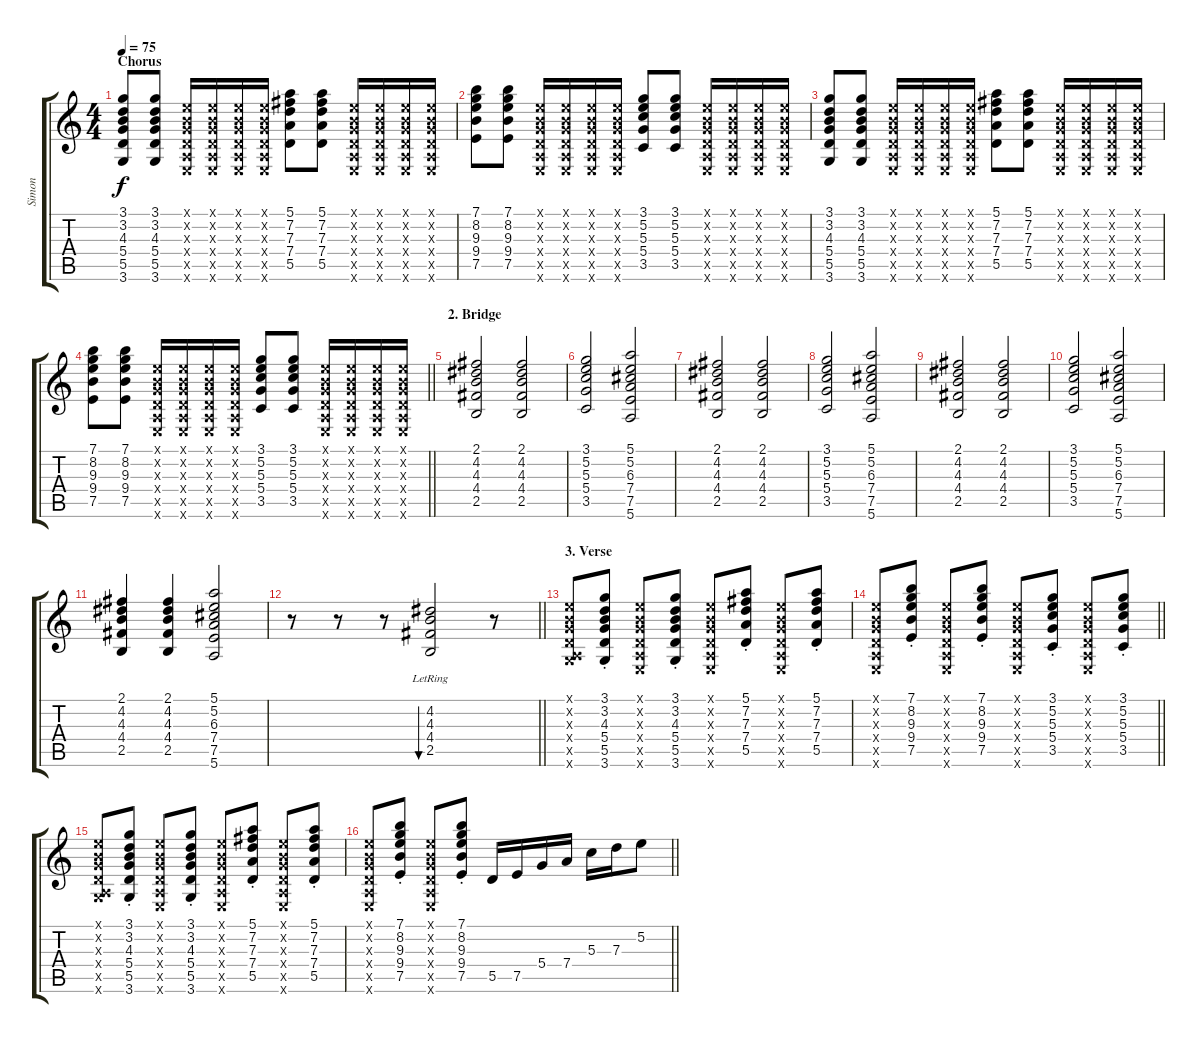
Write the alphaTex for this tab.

\track ("Simon" "Simon") {instrument acousticguitarsteel}
\staff {score tabs}
\tuning (E4 B3 G3 D3 A2 E2) {hide}
\ts (4 4)
\section ("" "Chorus")
\tempo 75
\clef g2
\ks c
(3.1 3.2 4.3 5.4 5.5 3.6).8{dy f} (3.1 3.2 4.3 5.4 5.5 3.6).8 (0.1{x} 0.2{x} 0.3{x} 0.4{x} 0.5{x} 0.6{x}).16 (0.1{x} 0.2{x} 0.3{x} 0.4{x} 0.5{x} 0.6{x}).16 (0.1{x} 0.2{x} 0.3{x} 0.4{x} 0.5{x} 0.6{x}).16 (0.1{x} 0.2{x} 0.3{x} 0.4{x} 0.5{x} 0.6{x}).16 (5.1 7.2 7.3 7.4 5.5).8 (5.1 7.2 7.3 7.4 5.5).8 (0.1{x} 0.2{x} 0.3{x} 0.4{x} 0.5{x} 0.6{x}).16 (0.1{x} 0.2{x} 0.3{x} 0.4{x} 0.5{x} 0.6{x}).16 (0.1{x} 0.2{x} 0.3{x} 0.4{x} 0.5{x} 0.6{x}).16 (0.1{x} 0.2{x} 0.3{x} 0.4{x} 0.5{x} 0.6{x}).16 |
(7.1 8.2 9.3 9.4 7.5).8 (7.1 8.2 9.3 9.4 7.5).8 (0.1{x} 0.2{x} 0.3{x} 0.4{x} 0.5{x} 0.6{x}).16 (0.1{x} 0.2{x} 0.3{x} 0.4{x} 0.5{x} 0.6{x}).16 (0.1{x} 0.2{x} 0.3{x} 0.4{x} 0.5{x} 0.6{x}).16 (0.1{x} 0.2{x} 0.3{x} 0.4{x} 0.5{x} 0.6{x}).16 (3.1 5.2 5.3 5.4 3.5).8 (3.1 5.2 5.3 5.4 3.5).8 (0.1{x} 0.2{x} 0.3{x} 0.4{x} 0.5{x} 0.6{x}).16 (0.1{x} 0.2{x} 0.3{x} 0.4{x} 0.5{x} 0.6{x}).16 (0.1{x} 0.2{x} 0.3{x} 0.4{x} 0.5{x} 0.6{x}).16 (0.1{x} 0.2{x} 0.3{x} 0.4{x} 0.5{x} 0.6{x}).16 |
(3.1 3.2 4.3 5.4 5.5 3.6).8 (3.1 3.2 4.3 5.4 5.5 3.6).8 (0.1{x} 0.2{x} 0.3{x} 0.4{x} 0.5{x} 0.6{x}).16 (0.1{x} 0.2{x} 0.3{x} 0.4{x} 0.5{x} 0.6{x}).16 (0.1{x} 0.2{x} 0.3{x} 0.4{x} 0.5{x} 0.6{x}).16 (0.1{x} 0.2{x} 0.3{x} 0.4{x} 0.5{x} 0.6{x}).16 (5.1 7.2 7.3 7.4 5.5).8 (5.1 7.2 7.3 7.4 5.5).8 (0.1{x} 0.2{x} 0.3{x} 0.4{x} 0.5{x} 0.6{x}).16 (0.1{x} 0.2{x} 0.3{x} 0.4{x} 0.5{x} 0.6{x}).16 (0.1{x} 0.2{x} 0.3{x} 0.4{x} 0.5{x} 0.6{x}).16 (0.1{x} 0.2{x} 0.3{x} 0.4{x} 0.5{x} 0.6{x}).16 |
\barLineRight lightlight
(7.1 8.2 9.3 9.4 7.5).8 (7.1 8.2 9.3 9.4 7.5).8 (0.1{x} 0.2{x} 0.3{x} 0.4{x} 0.5{x} 0.6{x}).16 (0.1{x} 0.2{x} 0.3{x} 0.4{x} 0.5{x} 0.6{x}).16 (0.1{x} 0.2{x} 0.3{x} 0.4{x} 0.5{x} 0.6{x}).16 (0.1{x} 0.2{x} 0.3{x} 0.4{x} 0.5{x} 0.6{x}).16 (3.1 5.2 5.3 5.4 3.5).8 (3.1 5.2 5.3 5.4 3.5).8 (0.1{x} 0.2{x} 0.3{x} 0.4{x} 0.5{x} 0.6{x}).16 (0.1{x} 0.2{x} 0.3{x} 0.4{x} 0.5{x} 0.6{x}).16 (0.1{x} 0.2{x} 0.3{x} 0.4{x} 0.5{x} 0.6{x}).16 (0.1{x} 0.2{x} 0.3{x} 0.4{x} 0.5{x} 0.6{x}).16 |
\section ("" "2. Bridge")
(2.1 4.2 4.3 4.4 2.5).2 (2.1 4.2 4.3 4.4 2.5).2 |
(3.1 5.2 5.3 5.4 3.5).2 (5.1 5.2 6.3 7.4 7.5 5.6).2 |
(2.1 4.2 4.3 4.4 2.5).2 (2.1 4.2 4.3 4.4 2.5).2 |
(3.1 5.2 5.3 5.4 3.5).2 (5.1 5.2 6.3 7.4 7.5 5.6).2 |
(2.1 4.2 4.3 4.4 2.5).2 (2.1 4.2 4.3 4.4 2.5).2 |
(3.1 5.2 5.3 5.4 3.5).2 (5.1 5.2 6.3 7.4 7.5 5.6).2 |
(2.1 4.2 4.3 4.4 2.5).4 (2.1 4.2 4.3 4.4 2.5).4 (5.1 5.2 6.3 7.4 7.5 5.6).2 |
\barLineRight lightlight
r.8 r.8 r.8 (4.2 4.3 4.4 2.5{lr}).2{bu 480} r.8 |
\section ("" "3. Verse")
(0.1{x} 0.2{x} 0.3{x} 0.4{x} 0.5{x} 3.6{x}).8 (3.1{st} 3.2{st} 4.3{st} 5.4{st} 5.5{st} 3.6{st}).8 (0.1{x} 0.2{x} 0.3{x} 0.4{x} 0.5{x} 0.6{x}).8 (3.1{st} 3.2{st} 4.3{st} 5.4{st} 5.5{st} 3.6{st}).8 (0.1{x} 0.2{x} 0.3{x} 0.4{x} 0.5{x} 0.6{x}).8 (5.1{st} 7.2{st} 7.3{st} 7.4{st} 5.5{st}).8 (0.1{x} 0.2{x} 0.3{x} 0.4{x} 0.5{x} 0.6{x}).8 (5.1{st} 7.2{st} 7.3{st} 7.4{st} 5.5{st}).8 |
\barLineRight lightlight
(0.1{x} 0.2{x} 0.3{x} 0.4{x} 0.5{x} 0.6{x}).8 (7.1{st} 8.2{st} 9.3{st} 9.4{st} 7.5{st}).8 (0.1{x} 0.2{x} 0.3{x} 0.4{x} 0.5{x} 0.6{x}).8 (7.1{st} 8.2{st} 9.3{st} 9.4{st} 7.5{st}).8 (0.1{x} 0.2{x} 0.3{x} 0.4{x} 0.5{x} 0.6{x}).8 (3.1{st} 5.2{st} 5.3{st} 5.4{st} 3.5{st}).8 (0.1{x} 0.2{x} 0.3{x} 0.4{x} 0.5{x} 0.6{x}).8 (3.1{st} 5.2{st} 5.3{st} 5.4{st} 3.5{st}).8 |
(0.1{x} 0.2{x} 0.3{x} 0.4{x} 0.5{x} 3.6{x}).8 (3.1{st} 3.2{st} 4.3{st} 5.4{st} 5.5{st} 3.6{st}).8 (0.1{x} 0.2{x} 0.3{x} 0.4{x} 0.5{x} 0.6{x}).8 (3.1{st} 3.2{st} 4.3{st} 5.4{st} 5.5{st} 3.6{st}).8 (0.1{x} 0.2{x} 0.3{x} 0.4{x} 0.5{x} 0.6{x}).8 (5.1{st} 7.2{st} 7.3{st} 7.4{st} 5.5{st}).8 (0.1{x} 0.2{x} 0.3{x} 0.4{x} 0.5{x} 0.6{x}).8 (5.1{st} 7.2{st} 7.3{st} 7.4{st} 5.5{st}).8 |
\barLineRight lightlight
(0.1{x} 0.2{x} 0.3{x} 0.4{x} 0.5{x} 0.6{x}).8 (7.1{st} 8.2{st} 9.3{st} 9.4{st} 7.5{st}).8 (0.1{x} 0.2{x} 0.3{x} 0.4{x} 0.5{x} 0.6{x}).8 (7.1{st} 8.2{st} 9.3{st} 9.4{st} 7.5{st}).8 5.5.16 7.5.16 5.4.16 7.4.16 5.3.16 7.3.16 5.2.8
